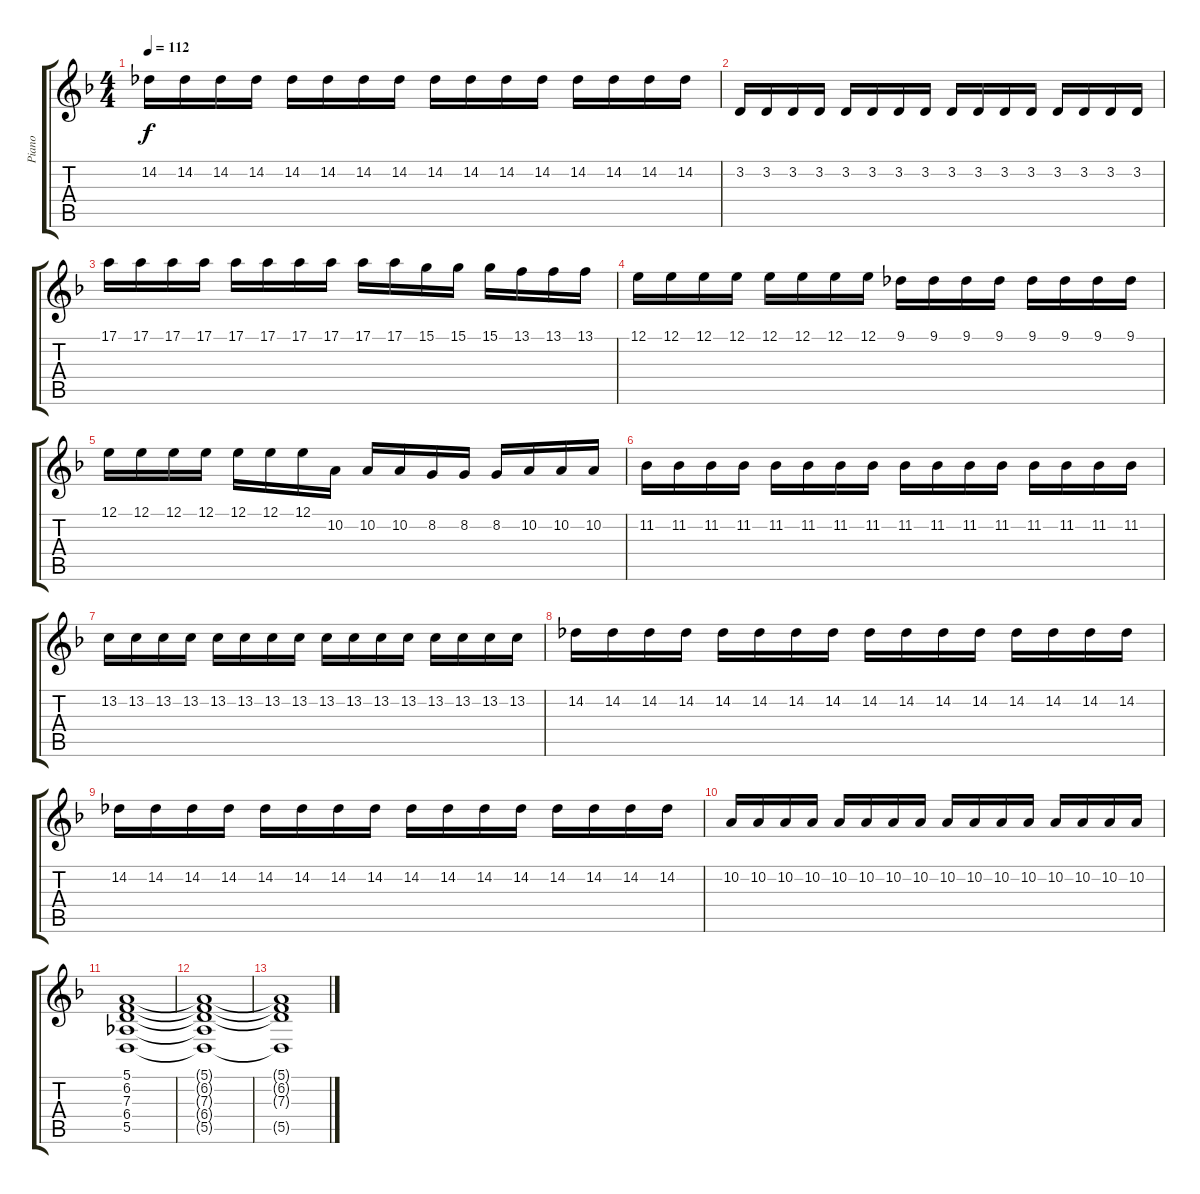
\track ("Piano" "Piano") {instrument acousticgrandpiano}
\staff {score tabs}
\tuning (E4 B3 G3 D3 A2 D2) {hide}
\ts (4 4)
\tempo 112
\clef g2
\ks dminor
14.2.16{dy f} 14.2.16 14.2.16 14.2.16 14.2.16 14.2.16 14.2.16 14.2.16 14.2.16 14.2.16 14.2.16 14.2.16 14.2.16 14.2.16 14.2.16 14.2.16 |
3.2.16 3.2.16 3.2.16 3.2.16 3.2.16 3.2.16 3.2.16 3.2.16 3.2.16 3.2.16 3.2.16 3.2.16 3.2.16 3.2.16 3.2.16 3.2.16 |
17.1.16 17.1.16 17.1.16 17.1.16 17.1.16 17.1.16 17.1.16 17.1.16 17.1.16 17.1.16 15.1.16 15.1.16 15.1.16 13.1.16 13.1.16 13.1.16 |
12.1.16 12.1.16 12.1.16 12.1.16 12.1.16 12.1.16 12.1.16 12.1.16 9.1.16 9.1.16 9.1.16 9.1.16 9.1.16 9.1.16 9.1.16 9.1.16 |
12.1.16 12.1.16 12.1.16 12.1.16 12.1.16 12.1.16 12.1.16 10.2.16 10.2.16 10.2.16 8.2.16 8.2.16 8.2.16 10.2.16 10.2.16 10.2.16 |
11.2.16 11.2.16 11.2.16 11.2.16 11.2.16 11.2.16 11.2.16 11.2.16 11.2.16 11.2.16 11.2.16 11.2.16 11.2.16 11.2.16 11.2.16 11.2.16 |
13.2.16 13.2.16 13.2.16 13.2.16 13.2.16 13.2.16 13.2.16 13.2.16 13.2.16 13.2.16 13.2.16 13.2.16 13.2.16 13.2.16 13.2.16 13.2.16 |
14.2.16 14.2.16 14.2.16 14.2.16 14.2.16 14.2.16 14.2.16 14.2.16 14.2.16 14.2.16 14.2.16 14.2.16 14.2.16 14.2.16 14.2.16 14.2.16 |
14.2.16 14.2.16 14.2.16 14.2.16 14.2.16 14.2.16 14.2.16 14.2.16 14.2.16 14.2.16 14.2.16 14.2.16 14.2.16 14.2.16 14.2.16 14.2.16 |
10.2.16 10.2.16 10.2.16 10.2.16 10.2.16 10.2.16 10.2.16 10.2.16 10.2.16 10.2.16 10.2.16 10.2.16 10.2.16 10.2.16 10.2.16 10.2.16 |
(5.1 6.2 7.3 6.4 5.5).1 |
(5.1{t} 6.2{t} 7.3{t} 6.4{t} 5.5{t}).1 |
(5.1{t} 6.2{t} 7.3{t} 5.5{t}).1
